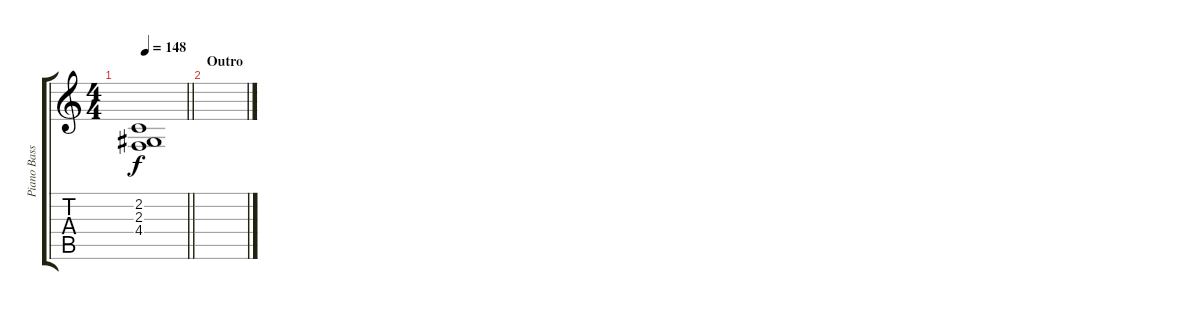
\track ("Piano Bass" "Piano Bass") {instrument acousticgrandpiano}
\staff {score tabs}
\tuning (Eb4 Bb3 Gb3 Db3 Ab2 Eb2) {hide}
\ts (4 4)
\tempo 148
\clef g2
\barLineRight lightlight
\ks c
(2.2{t} 2.3{t} 4.4{t}).1{dy f} |
\section ("" "Outro")
